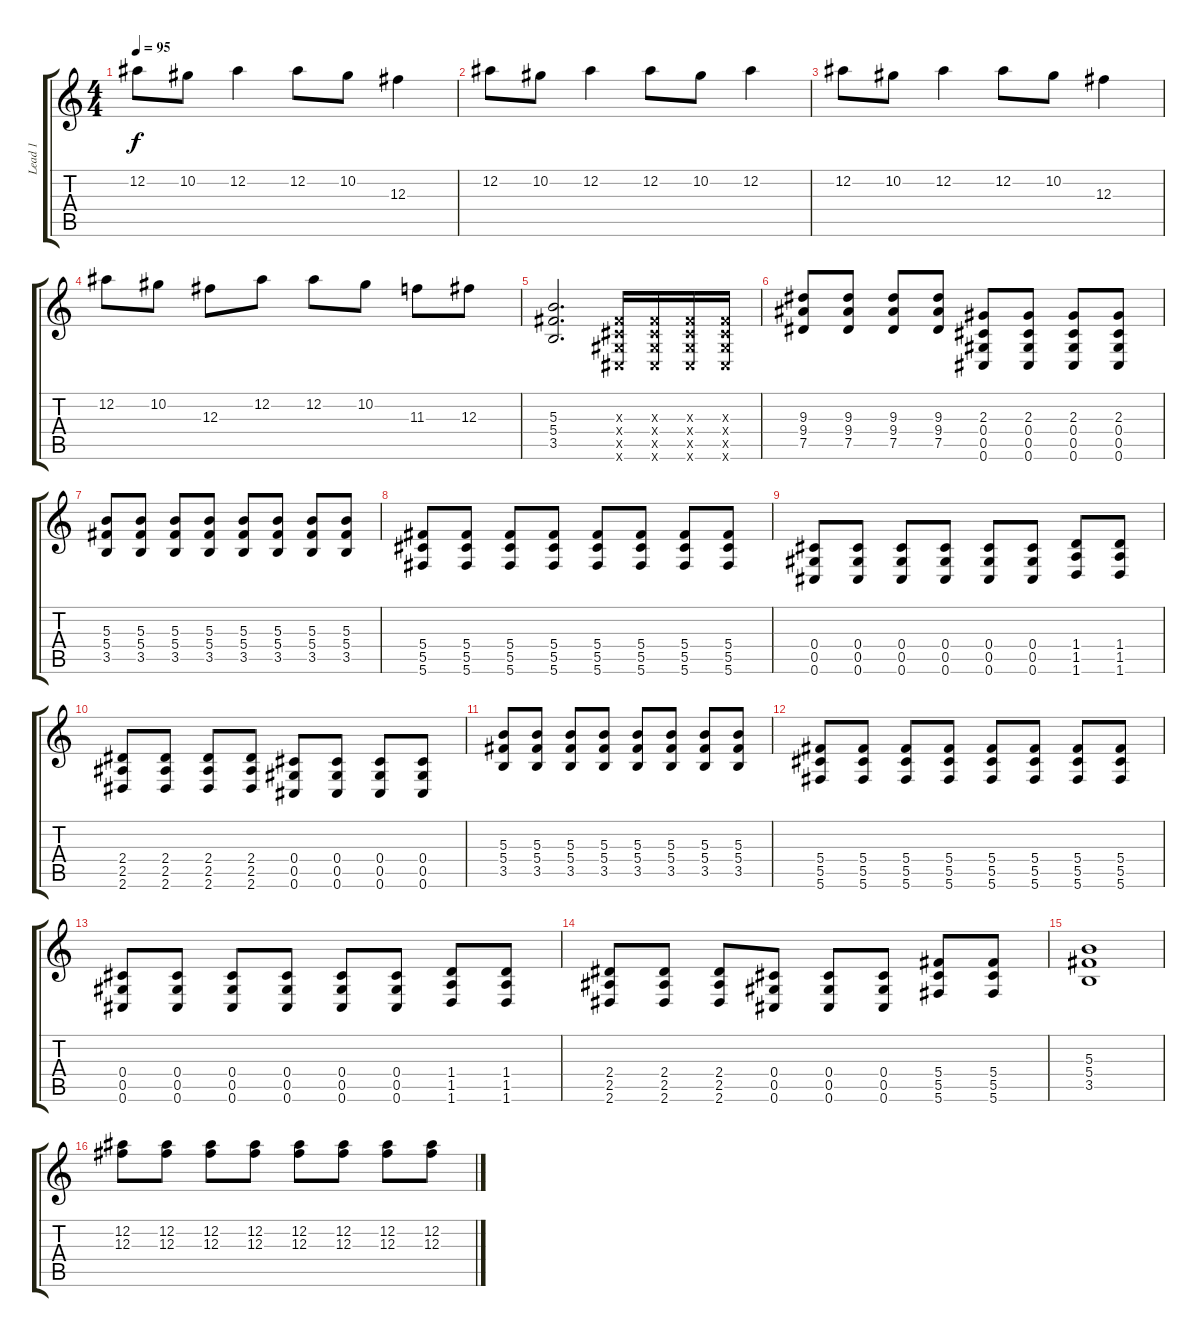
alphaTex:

\track ("Lead 1" "Lead 1") {instrument distortionguitar}
\staff {score tabs}
\tuning (Eb4 Bb3 Gb3 Db3 Ab2 Db2) {hide}
\ts (4 4)
\tempo 95
\clef g2
\ks c
12.2.8{dy f} 10.2.8 12.2.4 12.2.8 10.2.8 12.3.4 |
12.2.8 10.2.8 12.2.4 12.2.8 10.2.8 12.2.4 |
12.2.8 10.2.8 12.2.4 12.2.8 10.2.8 12.3.4 |
12.2.8 10.2.8 12.3.8 12.2.8 12.2.8 10.2.8 11.3.8 12.3.8 |
(5.3 5.4 3.5).2{d} (0.3{x} 0.4{x} 0.5{x} 0.6{x}).16 (0.3{x} 0.4{x} 0.5{x} 0.6{x}).16 (0.3{x} 0.4{x} 0.5{x} 0.6{x}).16 (0.3{x} 0.4{x} 0.5{x} 0.6{x}).16 |
(9.3 9.4 7.5).8{balance 0} (9.3 9.4 7.5).8 (9.3 9.4 7.5).8 (9.3 9.4 7.5).8 (2.3 0.4 0.5 0.6).8 (2.3 0.4 0.5 0.6).8 (2.3 0.4 0.5 0.6).8 (2.3 0.4 0.5 0.6).8 |
(5.3 5.4 3.5).8 (5.3 5.4 3.5).8 (5.3 5.4 3.5).8 (5.3 5.4 3.5).8 (5.3 5.4 3.5).8 (5.3 5.4 3.5).8 (5.3 5.4 3.5).8 (5.3 5.4 3.5).8 |
(5.4 5.5 5.6).8 (5.4 5.5 5.6).8 (5.4 5.5 5.6).8 (5.4 5.5 5.6).8 (5.4 5.5 5.6).8 (5.4 5.5 5.6).8 (5.4 5.5 5.6).8 (5.4 5.5 5.6).8 |
(0.4 0.5 0.6).8 (0.4 0.5 0.6).8 (0.4 0.5 0.6).8 (0.4 0.5 0.6).8 (0.4 0.5 0.6).8 (0.4 0.5 0.6).8 (1.4 1.5 1.6).8 (1.4 1.5 1.6).8 |
(2.4 2.5 2.6).8 (2.4 2.5 2.6).8 (2.4 2.5 2.6).8 (2.4 2.5 2.6).8 (0.4 0.5 0.6).8 (0.4 0.5 0.6).8 (0.4 0.5 0.6).8 (0.4 0.5 0.6).8 |
(5.3 5.4 3.5).8 (5.3 5.4 3.5).8 (5.3 5.4 3.5).8 (5.3 5.4 3.5).8 (5.3 5.4 3.5).8 (5.3 5.4 3.5).8 (5.3 5.4 3.5).8 (5.3 5.4 3.5).8 |
(5.4 5.5 5.6).8 (5.4 5.5 5.6).8 (5.4 5.5 5.6).8 (5.4 5.5 5.6).8 (5.4 5.5 5.6).8 (5.4 5.5 5.6).8 (5.4 5.5 5.6).8 (5.4 5.5 5.6).8 |
(0.4 0.5 0.6).8 (0.4 0.5 0.6).8 (0.4 0.5 0.6).8 (0.4 0.5 0.6).8 (0.4 0.5 0.6).8 (0.4 0.5 0.6).8 (1.4 1.5 1.6).8 (1.4 1.5 1.6).8 |
(2.4 2.5 2.6).8 (2.4 2.5 2.6).8 (2.4 2.5 2.6).8 (0.4 0.5 0.6).8 (0.4 0.5 0.6).8 (0.4 0.5 0.6).8 (5.4 5.5 5.6).8 (5.4 5.5 5.6).8 |
(5.3 5.4 3.5).1 |
(12.2 12.3).8 (12.2 12.3).8 (12.2 12.3).8 (12.2 12.3).8 (12.2 12.3).8 (12.2 12.3).8 (12.2 12.3).8 (12.2 12.3).8
